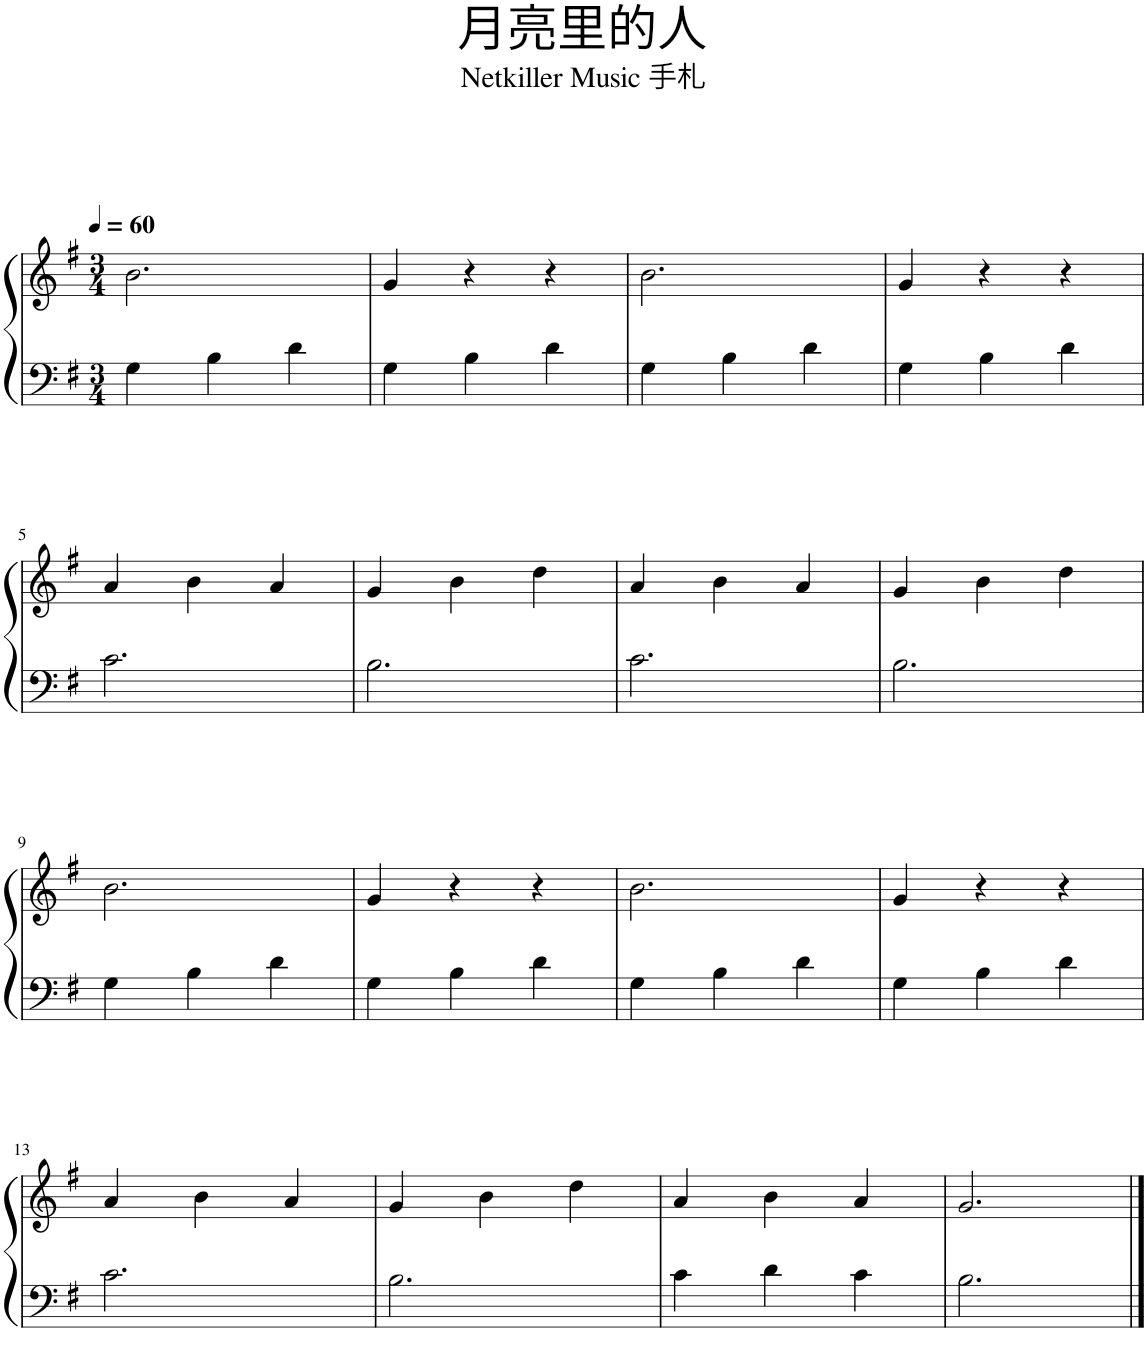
**kern	**kern
*part1	*part1
*staff2	*staff1
*I"Piano	*
*I'Pno.	*
*clefF4	*clefG2
*k[f#]	*k[f#]
*M3/4	*M3/4
*MM60	*MM60
=1	=1
4G\	2.b\
4B\	.
4d\	.
=2	=2
4G\	4g/
4B\	4r
4d\	4r
=3	=3
4G\	2.b\
4B\	.
4d\	.
=4	=4
4G\	4g/
4B\	4r
4d\	4r
!!LO:LB:g=z
=5	=5
2.c\	4a/
.	4b\
.	4a/
=6	=6
2.B\	4g/
.	4b\
.	4dd\
=7	=7
2.c\	4a/
.	4b\
.	4a/
=8	=8
2.B\	4g/
.	4b\
.	4dd\
!!LO:LB:g=z
=9	=9
4G\	2.b\
4B\	.
4d\	.
=10	=10
4G\	4g/
4B\	4r
4d\	4r
=11	=11
4G\	2.b\
4B\	.
4d\	.
=12	=12
4G\	4g/
4B\	4r
4d\	4r
!!LO:LB:g=z
=13	=13
2.c\	4a/
.	4b\
.	4a/
=14	=14
2.B\	4g/
.	4b\
.	4dd\
=15	=15
4c\	4a/
4d\	4b\
4c\	4a/
=16	=16
2.B\	2.g/
==	==
*-	*-
